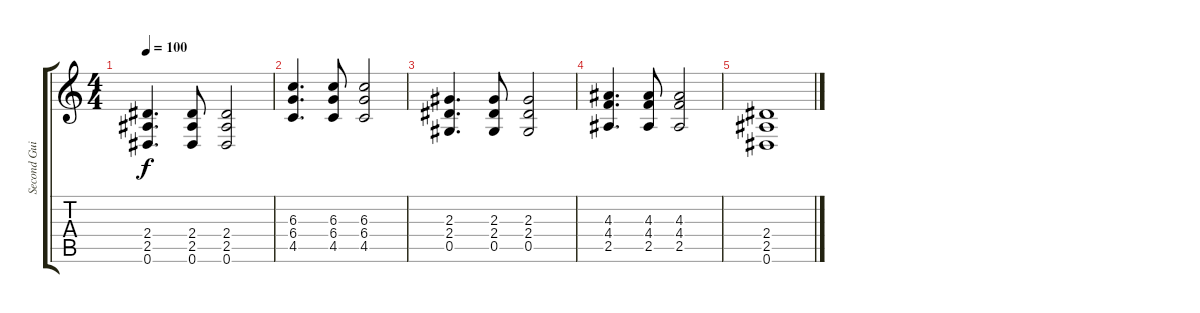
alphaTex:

\track ("Second Guitar" "Second Gui") {instrument distortionguitar}
\staff {score tabs}
\tuning (Eb4 Bb3 Gb3 Db3 Ab2 Eb2) {hide}
\ts (4 4)
\tempo 100
\clef g2
\ks c
(2.4 2.5 0.6).4{d dy f} (2.4 2.5 0.6).8 (2.4 2.5 0.6).2 |
(6.3 6.4 4.5).4{d} (6.3 6.4 4.5).8 (6.3 6.4 4.5).2 |
(2.3 2.4 0.5).4{d} (2.3 2.4 0.5).8 (2.3 2.4 0.5).2 |
(4.3 4.4 2.5).4{d} (4.3 4.4 2.5).8 (4.3 4.4 2.5).2 |
(2.4 2.5 0.6).1
